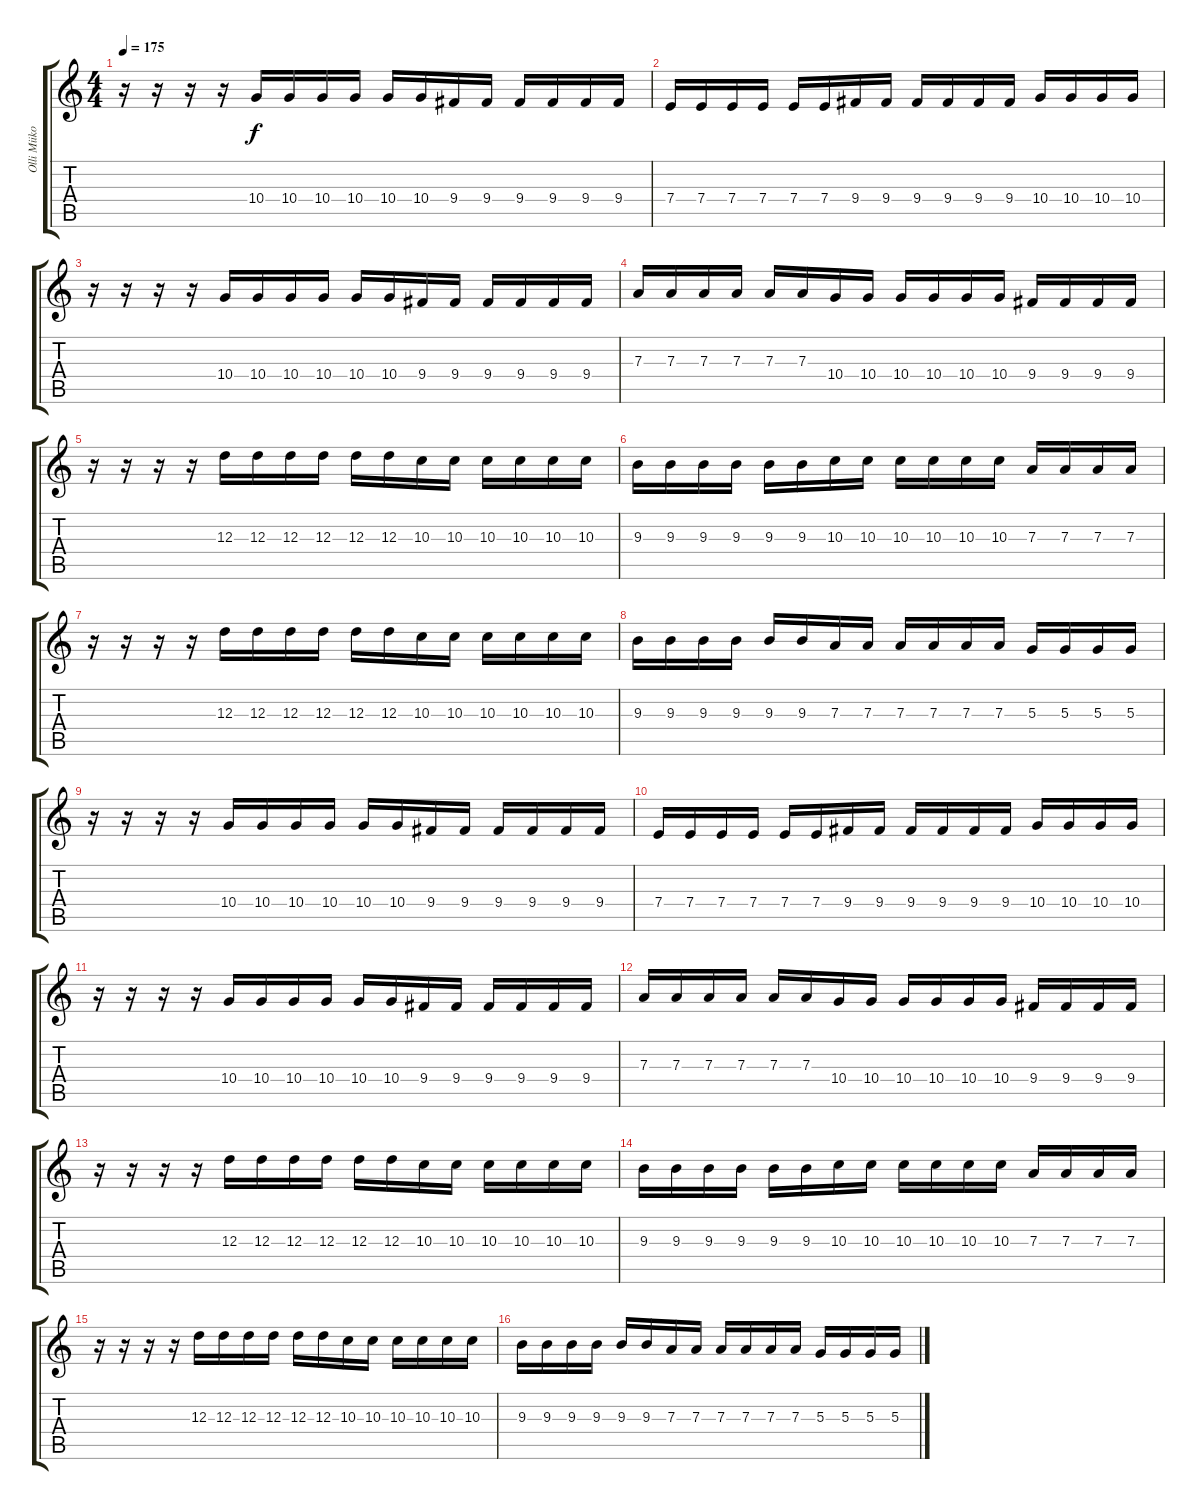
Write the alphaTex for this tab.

\track ("Olli Miikonen" "Olli Miiko") {instrument distortionguitar}
\staff {score tabs}
\tuning (B3 Gb3 D3 A2 E2 B1) {hide}
\ts (4 4)
\tempo 175
\clef g2
\ks c
r.16{dy f} r.16 r.16 r.16 10.4.16 10.4.16 10.4.16 10.4.16 10.4.16 10.4.16 9.4.16 9.4.16 9.4.16 9.4.16 9.4.16 9.4.16 |
7.4.16 7.4.16 7.4.16 7.4.16 7.4.16 7.4.16 9.4.16 9.4.16 9.4.16 9.4.16 9.4.16 9.4.16 10.4.16 10.4.16 10.4.16 10.4.16 |
r.16 r.16 r.16 r.16 10.4.16 10.4.16 10.4.16 10.4.16 10.4.16 10.4.16 9.4.16 9.4.16 9.4.16 9.4.16 9.4.16 9.4.16 |
7.3.16 7.3.16 7.3.16 7.3.16 7.3.16 7.3.16 10.4.16 10.4.16 10.4.16 10.4.16 10.4.16 10.4.16 9.4.16 9.4.16 9.4.16 9.4.16 |
r.16 r.16 r.16 r.16 12.3.16 12.3.16 12.3.16 12.3.16 12.3.16 12.3.16 10.3.16 10.3.16 10.3.16 10.3.16 10.3.16 10.3.16 |
9.3.16 9.3.16 9.3.16 9.3.16 9.3.16 9.3.16 10.3.16 10.3.16 10.3.16 10.3.16 10.3.16 10.3.16 7.3.16 7.3.16 7.3.16 7.3.16 |
r.16 r.16 r.16 r.16 12.3.16 12.3.16 12.3.16 12.3.16 12.3.16 12.3.16 10.3.16 10.3.16 10.3.16 10.3.16 10.3.16 10.3.16 |
9.3.16 9.3.16 9.3.16 9.3.16 9.3.16 9.3.16 7.3.16 7.3.16 7.3.16 7.3.16 7.3.16 7.3.16 5.3.16 5.3.16 5.3.16 5.3.16 |
r.16 r.16 r.16 r.16 10.4.16 10.4.16 10.4.16 10.4.16 10.4.16 10.4.16 9.4.16 9.4.16 9.4.16 9.4.16 9.4.16 9.4.16 |
7.4.16 7.4.16 7.4.16 7.4.16 7.4.16 7.4.16 9.4.16 9.4.16 9.4.16 9.4.16 9.4.16 9.4.16 10.4.16 10.4.16 10.4.16 10.4.16 |
r.16 r.16 r.16 r.16 10.4.16 10.4.16 10.4.16 10.4.16 10.4.16 10.4.16 9.4.16 9.4.16 9.4.16 9.4.16 9.4.16 9.4.16 |
7.3.16 7.3.16 7.3.16 7.3.16 7.3.16 7.3.16 10.4.16 10.4.16 10.4.16 10.4.16 10.4.16 10.4.16 9.4.16 9.4.16 9.4.16 9.4.16 |
r.16 r.16 r.16 r.16 12.3.16 12.3.16 12.3.16 12.3.16 12.3.16 12.3.16 10.3.16 10.3.16 10.3.16 10.3.16 10.3.16 10.3.16 |
9.3.16 9.3.16 9.3.16 9.3.16 9.3.16 9.3.16 10.3.16 10.3.16 10.3.16 10.3.16 10.3.16 10.3.16 7.3.16 7.3.16 7.3.16 7.3.16 |
r.16 r.16 r.16 r.16 12.3.16 12.3.16 12.3.16 12.3.16 12.3.16 12.3.16 10.3.16 10.3.16 10.3.16 10.3.16 10.3.16 10.3.16 |
9.3.16 9.3.16 9.3.16 9.3.16 9.3.16 9.3.16 7.3.16 7.3.16 7.3.16 7.3.16 7.3.16 7.3.16 5.3.16 5.3.16 5.3.16 5.3.16
